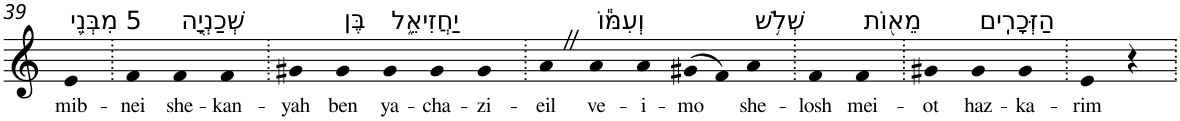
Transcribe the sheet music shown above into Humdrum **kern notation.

**kern	**text
*part1	*part1
*staff1	*staff1
*I"Piano	*
*I'Pno	*
!!LO:PB:g=z
*clefG2	*
*k[]	*
=39	=39
!LO:TX:a:t=5 מִבְּנֵ֥י	!
!	!LO:LY:b
4e	mib-
=40.	=40.
!	!LO:LY:b
4f	-nei
!LO:TX:a:t=שְׁכַנְיָ֖ה	!
!	!LO:LY:b
4f	she-
!	!LO:LY:b
4f	-kan-
=41.	=41.
!	!LO:LY:b
4g#X	-yah
!LO:TX:a:t=בֶּן	!
!	!LO:LY:b
4g#	ben
!LO:TX:a:t=יַחֲזִיאֵ֑ל	!
!	!LO:LY:b
4g#	ya-
!	!LO:LY:b
4g#	-cha-
!	!LO:LY:b
4g#	-zi-
=42.	=42.
!	!LO:LY:b
4aZ	-eil
!LO:TX:a:t=וְעִמּ֕וֹ	!
!	!LO:LY:b
4a	ve-
!	!LO:LY:b
4a	-i-
!	!LO:LY:b
(>8g#X	-mo
8f)	.
!LO:TX:a:t=שְׁלֹ֥שׁ	!
!	!LO:LY:b
4a	she-
=43.	=43.
!	!LO:LY:b
4f	-losh
!LO:TX:a:t=מֵא֖וֹת	!
!	!LO:LY:b
4f	mei-
=44.	=44.
!	!LO:LY:b
4g#X	-ot
!LO:TX:a:t=הַזְּכָרִֽים	!
!	!LO:LY:b
4g#	haz-
!	!LO:LY:b
4g#	-ka-
=45.	=45.
!	!LO:LY:b
4e	-rim
4r	.
=.	=.
*-	*-
